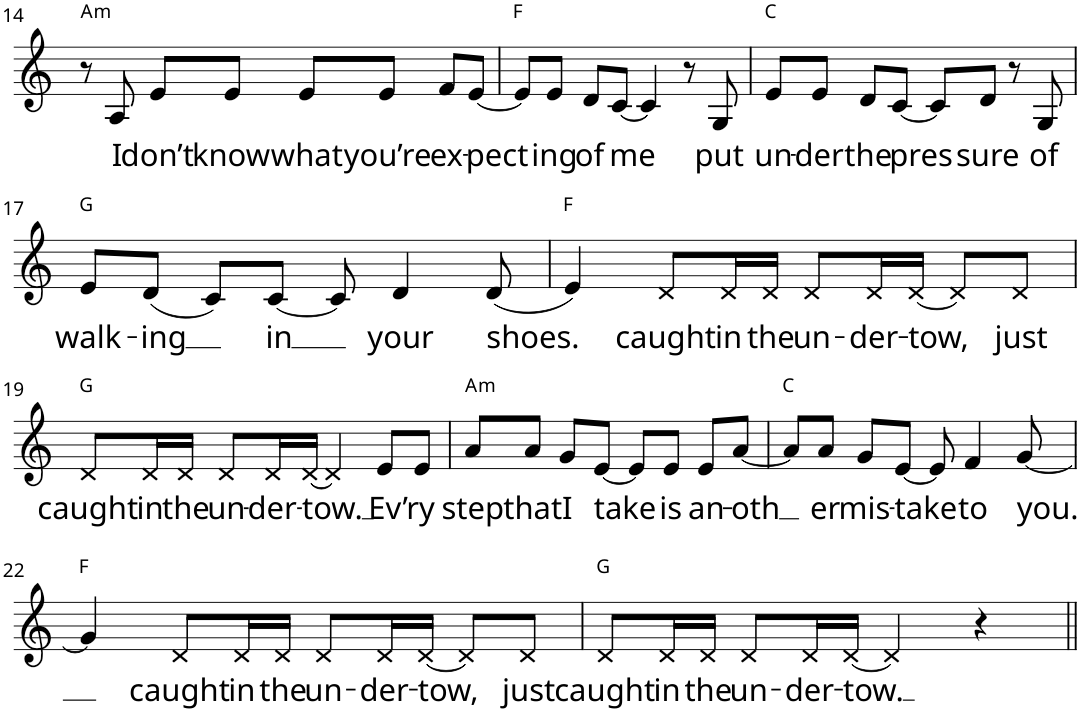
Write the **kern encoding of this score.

**kern	**text	**harte
*part1	*part1	*part1
*staff1	*staff1	*
*I"I	*	*
!!LO:PB:g=z
*clefG2	*	*
*k[]	*	*
*M4/4	*	*
=14	=14	=14
!	!	!LO:H:kt=m
8r	.	A:min
!	!LO:LY:b	!
8A/	I	.
!	!LO:LY:b	!
8e/L	don’t	.
!	!LO:LY:b	!
8e/J	know	.
!	!LO:LY:b	!
8e/L	what	.
!	!LO:LY:b	!
8e/J	you’re	.
!	!LO:LY:b	!
8f/L	ex-	.
!	!LO:LY:b	!
[8e/J	-pect-	.
=15	=15	=15
8e/L]	.	F:maj
!	!LO:LY:b	!
8e/J	-ing	.
!	!LO:LY:b	!
8d/L	of	.
!	!LO:LY:b	!
[8c/J	me	.
4c/]	.	.
8r	.	.
!	!LO:LY:b	!
8G/	put	.
=16	=16	=16
!	!LO:LY:b	!
8e/L	un-	C:maj
!	!LO:LY:b	!
8e/J	-der	.
!	!LO:LY:b	!
8d/L	the	.
!	!LO:LY:b	!
[8c/J	pres-	.
8c/L]	.	.
!	!LO:LY:b	!
8d/J	-sure	.
8r	.	.
!	!LO:LY:b	!
8G/	of	.
!!LO:LB:g=z
=17	=17	=17
!	!LO:LY:b	!
8e/L	walk-	G:maj
!	!LO:LY:b	!
(8d/J	-ing	.
8c/L)	.	.
!	!LO:LY:b	!
[8c/J	in	.
8c/]	.	.
!	!LO:LY:b	!
4d/	your	.
!	!LO:LY:b	!
(8d/	shoes.	.
=18	=18	=18
4e/)	.	F:maj
!	!LO:LY:b	!
8d/L	caught	.
!	!LO:LY:b	!
16d/L	in	.
!	!LO:LY:b	!
16d/JJ	the	.
!	!LO:LY:b	!
8d/L	un-	.
!	!LO:LY:b	!
16d/L	-der-	.
!	!LO:LY:b	!
[16d/JJ	-tow,	.
8d/L]	.	.
!	!LO:LY:b	!
8d/J	just	.
!!LO:LB:g=z
=19	=19	=19
!	!LO:LY:b	!
8d/L	caught	G:maj
!	!LO:LY:b	!
16d/L	in	.
!	!LO:LY:b	!
16d/JJ	the	.
!	!LO:LY:b	!
8d/L	un-	.
!	!LO:LY:b	!
16d/L	-der-	.
!	!LO:LY:b	!
[16d/JJ	-tow.	.
4d/]	.	.
!	!LO:LY:b	!
8e/L	Ev’	.
!	!LO:LY:b	!
8e/J	ry	.
=20	=20	=20
!	!LO:LY:b	!LO:H:kt=m
8a/L	step	A:min
!	!LO:LY:b	!
8a/J	that	.
!	!LO:LY:b	!
8g/L	I	.
!	!LO:LY:b	!
[8e/J	take	.
8e/L]	.	.
!	!LO:LY:b	!
8e/J	is	.
!	!LO:LY:b	!
8e/L	an-	.
!	!LO:LY:b	!
[8a/J	-oth-	.
=21	=21	=21
8a/L]	.	C:maj
!	!LO:LY:b	!
8a/J	-er	.
!	!LO:LY:b	!
8g/L	mis-	.
!	!LO:LY:b	!
[8e/J	-take	.
8e/]	.	.
!	!LO:LY:b	!
4f/	to	.
!	!LO:LY:b	!
[8g/	you.	.
!!LO:LB:g=z
=22	=22	=22
4g/]	.	F:maj
!	!LO:LY:b	!
8d/L	caught	.
!	!LO:LY:b	!
16d/L	in	.
!	!LO:LY:b	!
16d/JJ	the	.
!	!LO:LY:b	!
8d/L	un-	.
!	!LO:LY:b	!
16d/L	-der-	.
!	!LO:LY:b	!
[16d/JJ	-tow,	.
8d/L]	.	.
!	!LO:LY:b	!
8d/J	just	.
=23	=23	=23
!	!LO:LY:b	!
*^	*	*
8d/L	2.ryy	caught	G:maj
!	!	!LO:LY:b	!
16d/L	.	in	.
!	!	!LO:LY:b	!
16d/JJ	.	the	.
!	!	!LO:LY:b	!
8d/L	.	un-	.
!	!	!LO:LY:b	!
16d/L	.	-der-	.
!	!	!LO:LY:b	!
[16d/JJ	.	-tow.	.
4d/]	.	.	.
4r	4ryy	.	.
*v	*v	*	*
=||	=||	=||
*-	*-	*-
